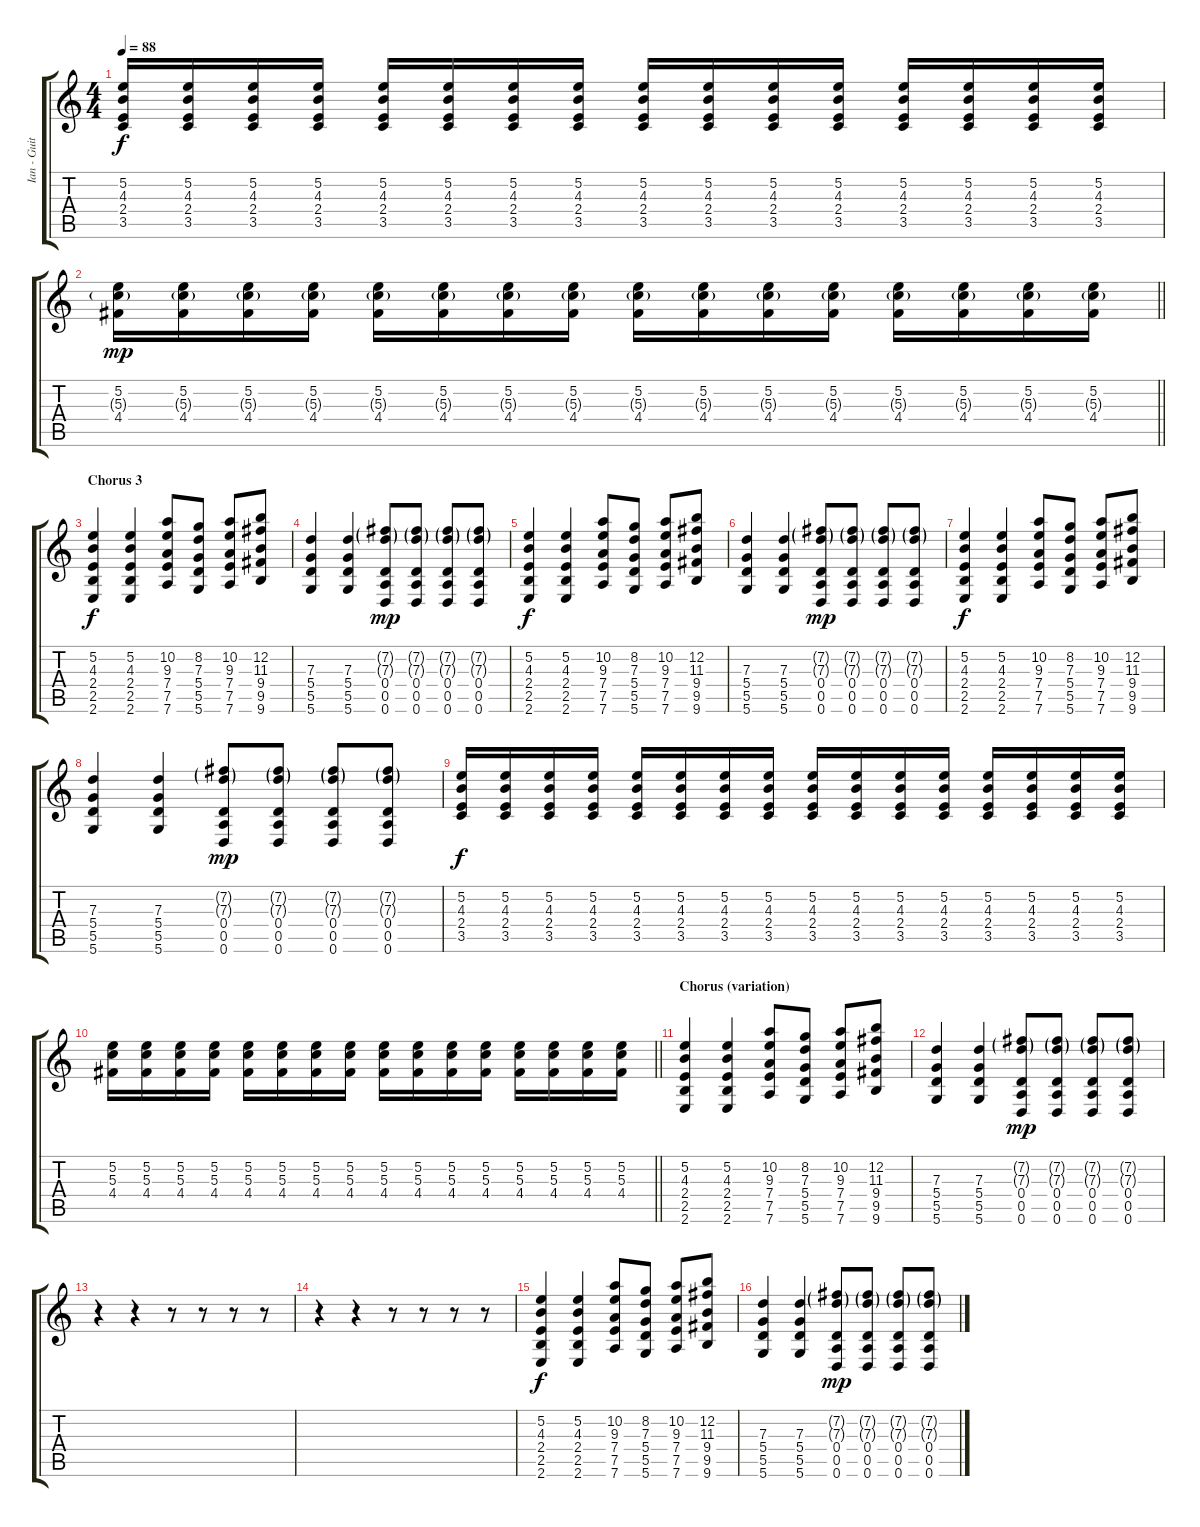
\track ("Ian - Guitar" "Ian - Guit") {instrument overdrivenguitar}
\staff {score tabs}
\tuning (E4 B3 G3 D3 A2 D2) {hide}
\ts (4 4)
\tempo 88
\clef g2
\ks c
(5.2 4.3 2.4 3.5).16{dy f} (5.2 4.3 2.4 3.5).16 (5.2 4.3 2.4 3.5).16 (5.2 4.3 2.4 3.5).16 (5.2 4.3 2.4 3.5).16 (5.2 4.3 2.4 3.5).16 (5.2 4.3 2.4 3.5).16 (5.2 4.3 2.4 3.5).16 (5.2 4.3 2.4 3.5).16 (5.2 4.3 2.4 3.5).16 (5.2 4.3 2.4 3.5).16 (5.2 4.3 2.4 3.5).16 (5.2 4.3 2.4 3.5).16 (5.2 4.3 2.4 3.5).16 (5.2 4.3 2.4 3.5).16 (5.2 4.3 2.4 3.5).16 |
\barLineRight lightlight
(5.2 5.3{g} 4.4).16{dy mp} (5.2 5.3{g} 4.4).16 (5.2 5.3{g} 4.4).16 (5.2 5.3{g} 4.4).16 (5.2 5.3{g} 4.4).16 (5.2 5.3{g} 4.4).16 (5.2 5.3{g} 4.4).16 (5.2 5.3{g} 4.4).16 (5.2 5.3{g} 4.4).16 (5.2 5.3{g} 4.4).16 (5.2 5.3{g} 4.4).16 (5.2 5.3{g} 4.4).16 (5.2 5.3{g} 4.4).16 (5.2 5.3{g} 4.4).16 (5.2 5.3{g} 4.4).16 (5.2 5.3{g} 4.4).16 |
\section ("" "Chorus 3")
(5.2 4.3 2.4 2.5 2.6).4{dy f volume 14} (5.2 4.3 2.4 2.5 2.6).4 (10.2 9.3 7.4 7.5 7.6).8 (8.2 7.3 5.4 5.5 5.6).8 (10.2 9.3 7.4 7.5 7.6).8 (12.2 11.3 9.4 9.5 9.6).8 |
(7.3 5.4 5.5 5.6).4 (7.3 5.4 5.5 5.6).4 (7.2{g} 7.3{g} 0.4 0.5 0.6).8{dy mp} (7.2{g} 7.3{g} 0.4 0.5 0.6).8 (7.2{g} 7.3{g} 0.4 0.5 0.6).8 (7.2{g} 7.3{g} 0.4 0.5 0.6).8 |
(5.2 4.3 2.4 2.5 2.6).4{dy f} (5.2 4.3 2.4 2.5 2.6).4 (10.2 9.3 7.4 7.5 7.6).8 (8.2 7.3 5.4 5.5 5.6).8 (10.2 9.3 7.4 7.5 7.6).8 (12.2 11.3 9.4 9.5 9.6).8 |
(7.3 5.4 5.5 5.6).4 (7.3 5.4 5.5 5.6).4 (7.2{g} 7.3{g} 0.4 0.5 0.6).8{dy mp} (7.2{g} 7.3{g} 0.4 0.5 0.6).8 (7.2{g} 7.3{g} 0.4 0.5 0.6).8 (7.2{g} 7.3{g} 0.4 0.5 0.6).8 |
(5.2 4.3 2.4 2.5 2.6).4{dy f} (5.2 4.3 2.4 2.5 2.6).4 (10.2 9.3 7.4 7.5 7.6).8 (8.2 7.3 5.4 5.5 5.6).8 (10.2 9.3 7.4 7.5 7.6).8 (12.2 11.3 9.4 9.5 9.6).8 |
(7.3 5.4 5.5 5.6).4 (7.3 5.4 5.5 5.6).4 (7.2{g} 7.3{g} 0.4 0.5 0.6).8{dy mp} (7.2{g} 7.3{g} 0.4 0.5 0.6).8 (7.2{g} 7.3{g} 0.4 0.5 0.6).8 (7.2{g} 7.3{g} 0.4 0.5 0.6).8 |
(5.2 4.3 2.4 3.5).16{dy f} (5.2 4.3 2.4 3.5).16 (5.2 4.3 2.4 3.5).16 (5.2 4.3 2.4 3.5).16 (5.2 4.3 2.4 3.5).16 (5.2 4.3 2.4 3.5).16 (5.2 4.3 2.4 3.5).16 (5.2 4.3 2.4 3.5).16 (5.2 4.3 2.4 3.5).16 (5.2 4.3 2.4 3.5).16 (5.2 4.3 2.4 3.5).16 (5.2 4.3 2.4 3.5).16 (5.2 4.3 2.4 3.5).16 (5.2 4.3 2.4 3.5).16 (5.2 4.3 2.4 3.5).16 (5.2 4.3 2.4 3.5).16 |
\barLineRight lightlight
(5.2 5.3 4.4).16 (5.2 5.3 4.4).16 (5.2 5.3 4.4).16 (5.2 5.3 4.4).16 (5.2 5.3 4.4).16 (5.2 5.3 4.4).16 (5.2 5.3 4.4).16 (5.2 5.3 4.4).16 (5.2 5.3 4.4).16 (5.2 5.3 4.4).16 (5.2 5.3 4.4).16 (5.2 5.3 4.4).16 (5.2 5.3 4.4).16 (5.2 5.3 4.4).16 (5.2 5.3 4.4).16 (5.2 5.3 4.4).16 |
\section ("" "Chorus (variation)")
(5.2 4.3 2.4 2.5 2.6).4 (5.2 4.3 2.4 2.5 2.6).4 (10.2 9.3 7.4 7.5 7.6).8 (8.2 7.3 5.4 5.5 5.6).8 (10.2 9.3 7.4 7.5 7.6).8 (12.2 11.3 9.4 9.5 9.6).8 |
(7.3 5.4 5.5 5.6).4 (7.3 5.4 5.5 5.6).4 (7.2{g} 7.3{g} 0.4 0.5 0.6).8{dy mp} (7.2{g} 7.3{g} 0.4 0.5 0.6).8 (7.2{g} 7.3{g} 0.4 0.5 0.6).8 (7.2{g} 7.3{g} 0.4 0.5 0.6).8 |
r.4 r.4 r.8 r.8 r.8 r.8 |
r.4 r.4 r.8 r.8 r.8 r.8 |
(5.2 4.3 2.4 2.5 2.6).4{dy f} (5.2 4.3 2.4 2.5 2.6).4 (10.2 9.3 7.4 7.5 7.6).8 (8.2 7.3 5.4 5.5 5.6).8 (10.2 9.3 7.4 7.5 7.6).8 (12.2 11.3 9.4 9.5 9.6).8 |
(7.3 5.4 5.5 5.6).4 (7.3 5.4 5.5 5.6).4 (7.2{g} 7.3{g} 0.4 0.5 0.6).8{dy mp} (7.2{g} 7.3{g} 0.4 0.5 0.6).8 (7.2{g} 7.3{g} 0.4 0.5 0.6).8 (7.2{g} 7.3{g} 0.4 0.5 0.6).8
